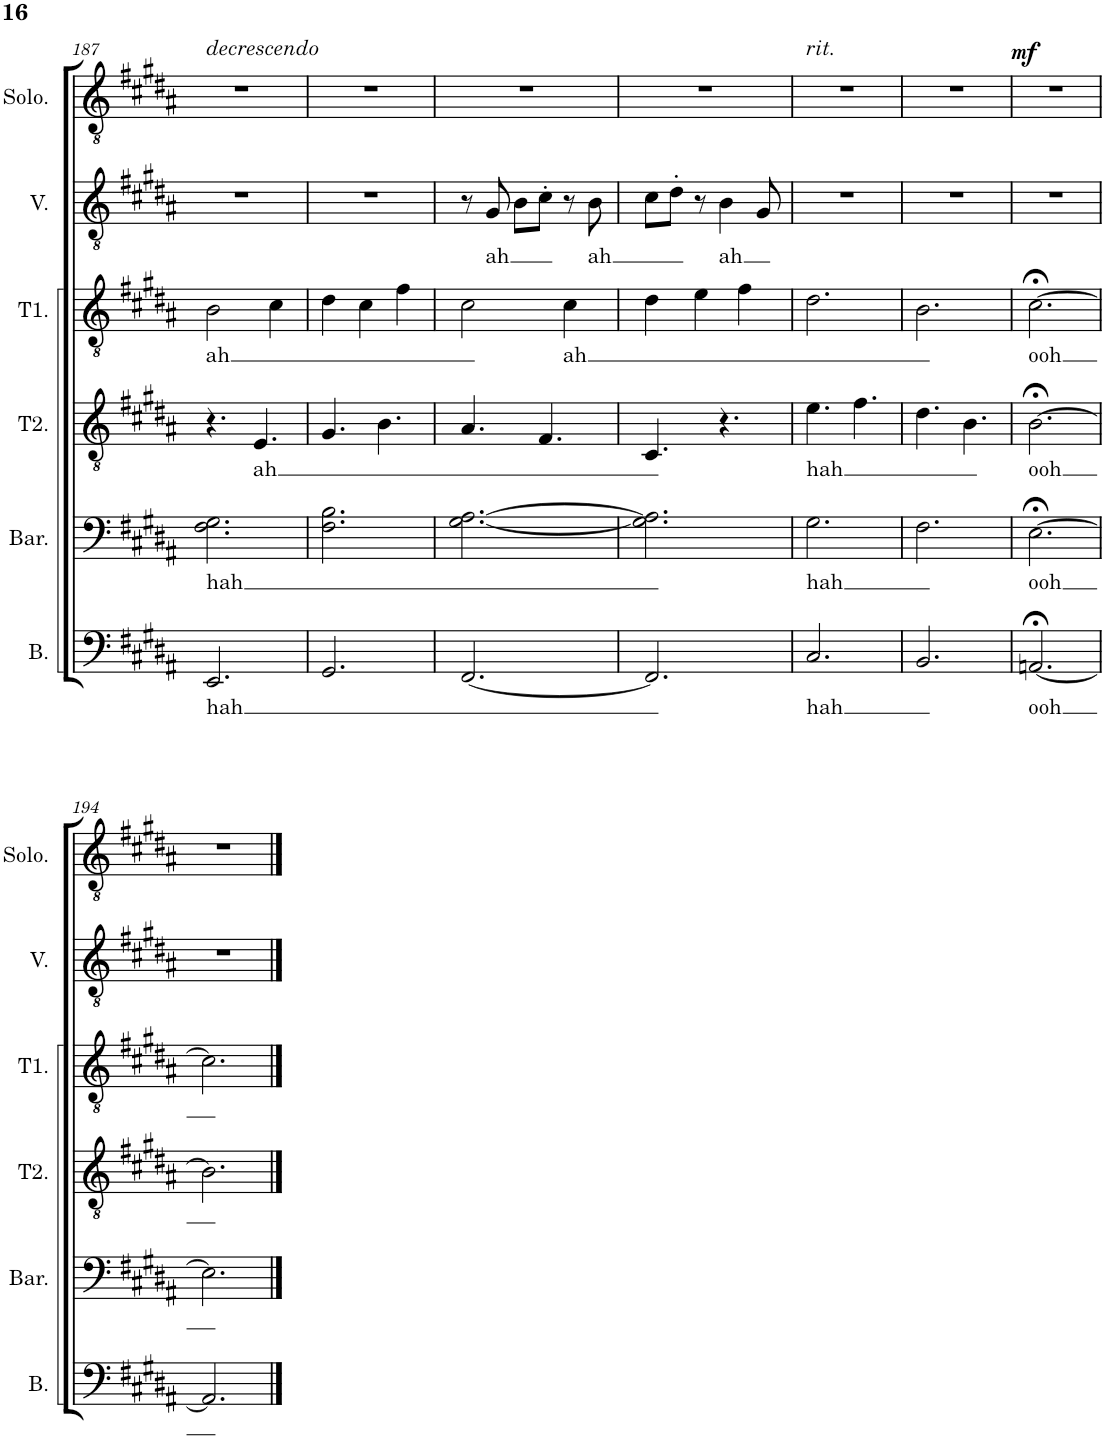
**kern	**text	**kern	**text	**kern	**text	**kern	**text	**kern	**text	**kern	**dynam
*part6	*part6	*part5	*part5	*part4	*part4	*part3	*part3	*part2	*part2	*part1	*part1
*staff6	*staff6	*staff5	*staff5	*staff4	*staff4	*staff3	*staff3	*staff2	*staff2	*staff1	*staff1
*I"Bass	*	*I"Baritone	*	*I"Tenor 2	*	*I"Tenor 1	*	*I"Voice	*	*I"Soloist	*
*I'B.	*	*I'Bar.	*	*I'T2.	*	*I'T1.	*	*I'V.	*	*I'Solo.	*
!!LO:PB:g=z
*clefF4	*	*clefF4	*	*clefGv2	*	*clefGv2	*	*clefGv2	*	*clefGv2	*
*k[f#c#g#d#a#]	*	*k[f#c#g#d#a#]	*	*k[f#c#g#d#a#]	*	*k[f#c#g#d#a#]	*	*k[f#c#g#d#a#]	*	*k[f#c#g#d#a#]	*
*M3/4	*	*M3/4	*	*M3/4	*	*M3/4	*	*M3/4	*	*M3/4	*
=187	=187	=187	=187	=187	=187	=187	=187	=187	=187	=187	=187
!	!	!	!	!	!	!	!	!	!	!LO:TX:a:i:t=decrescendo	!
!	!LO:LY:b	!	!LO:LY:b	!	!	!	!LO:LY:b	!	!	!	!
2.EE/	hah	2.F#\ 2.G#\	hah	4.r	.	2B\	ah	2.r	.	2.r	.
!	!	!	!	!	!LO:LY:b	!	!	!	!	!	!
.	.	.	.	4.E/	ah	.	.	.	.	.	.
.	.	.	.	.	.	4c#\	.	.	.	.	.
=188	=188	=188	=188	=188	=188	=188	=188	=188	=188	=188	=188
2.GG#/	.	2.F#\ 2.B\	.	4.G#/	.	4d#\	.	2.r	.	2.r	.
.	.	.	.	.	.	4c#\	.	.	.	.	.
.	.	.	.	4.B\	.	.	.	.	.	.	.
.	.	.	.	.	.	4f#\	.	.	.	.	.
=189	=189	=189	=189	=189	=189	=189	=189	=189	=189	=189	=189
[2.FF#/	.	[2.G#\ [2.A#\	.	4.A#/	.	2c#\	.	8r	.	2.r	.
!	!	!	!	!	!	!	!	!	!LO:LY:b	!	!
.	.	.	.	.	.	.	.	8G#/	ah	.	.
.	.	.	.	.	.	.	.	8B\L	.	.	.
.	.	.	.	4.F#/	.	.	.	8c#'\J	.	.	.
!	!	!	!	!	!	!	!LO:LY:b	!	!	!	!
.	.	.	.	.	.	4c#\	ah	8r	.	.	.
!	!	!	!	!	!	!	!	!	!LO:LY:b	!	!
.	.	.	.	.	.	.	.	8B\	ah	.	.
=190	=190	=190	=190	=190	=190	=190	=190	=190	=190	=190	=190
2.FF#/]	.	2.G#\] 2.A#\]	.	4.C#/	.	4d#\	.	8c#\L	.	2.r	.
.	.	.	.	.	.	.	.	8d#'\J	.	.	.
.	.	.	.	.	.	4e\	.	8r	.	.	.
!	!	!	!	!	!	!	!	!	!LO:LY:b	!	!
.	.	.	.	4.r	.	.	.	4B\	ah	.	.
.	.	.	.	.	.	4f#\	.	.	.	.	.
.	.	.	.	.	.	.	.	8G#/	.	.	.
=191	=191	=191	=191	=191	=191	=191	=191	=191	=191	=191	=191
!	!	!	!	!	!	!	!	!	!	!LO:TX:a:i:t=rit.	!
!	!LO:LY:b	!	!LO:LY:b	!	!LO:LY:b	!	!	!	!	!	!
2.C#/	hah	2.G#\	hah	4.e\	hah	2.d#\	.	2.r	.	2.r	.
.	.	.	.	4.f#\	.	.	.	.	.	.	.
=192	=192	=192	=192	=192	=192	=192	=192	=192	=192	=192	=192
2.BB/	.	2.F#\	.	4.d#\	.	2.B\	.	2.r	.	2.r	.
.	.	.	.	4.B\	.	.	.	.	.	.	.
=193	=193	=193	=193	=193	=193	=193	=193	=193	=193	=193	=193
!	!LO:LY:b	!	!LO:LY:b	!	!LO:LY:b	!	!LO:LY:b	!	!	!	!LO:DY:a
[2.AAn;</	ooh	[2.E;<\	ooh	[2.B;<\	ooh	[2.c#;<\	ooh	2.r	.	2.r	mf
!!LO:LB:g=z
=194	=194	=194	=194	=194	=194	=194	=194	=194	=194	=194	=194
2.AA/]	.	2.E\]	.	2.B\]	.	2.c#\]	.	2.r	.	2.r	.
==	==	==	==	==	==	==	==	==	==	==	==
*-	*-	*-	*-	*-	*-	*-	*-	*-	*-	*-	*-
